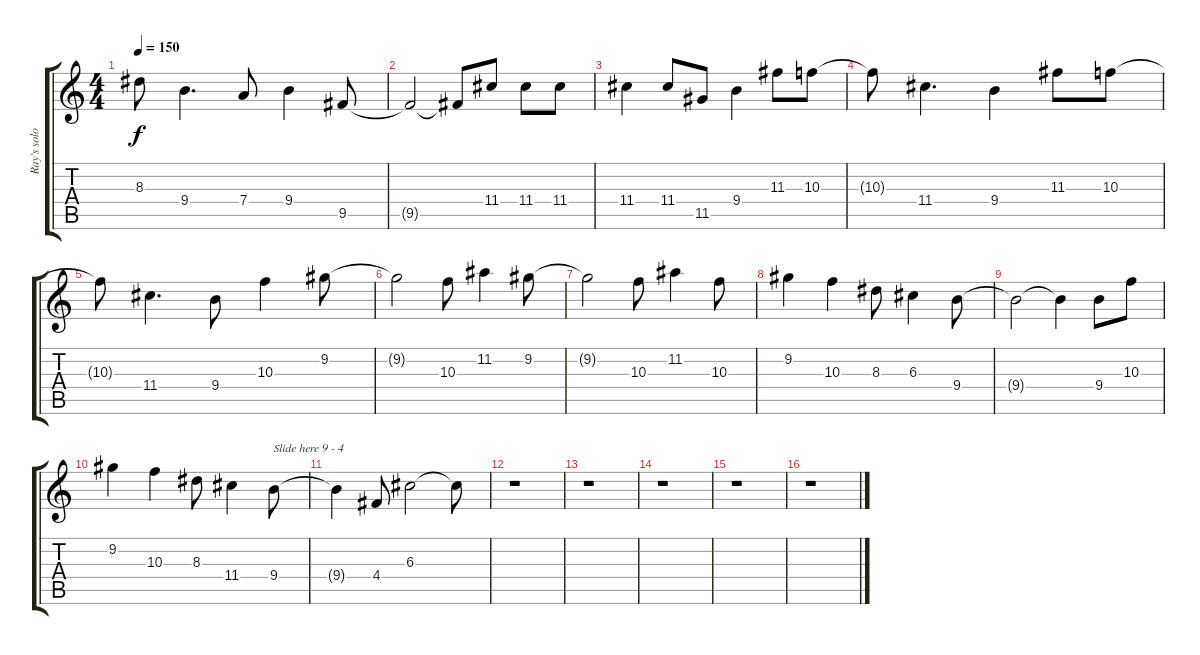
\track ("Ray's solo :-)" "Ray's solo") {instrument overdrivenguitar}
\staff {score tabs}
\tuning (E4 B3 G3 D3 A2 E2) {hide}
\ts (4 4)
\tempo 150
\clef g2
\ks c
8.3{t}.8{dy f} 9.4.4{d} 7.4.8 9.4.4 9.5.8 |
9.5{t}.2 9.5{t}.8 11.4.8 11.4.8 11.4.8 |
11.4.4 11.4.8 11.5.8 9.4.4 11.3.8 10.3.8 |
10.3{t}.8 11.4.4{d} 9.4.4 11.3.8 10.3.8 |
10.3{t}.8 11.4.4{d} 9.4.8 10.3.4 9.2.8 |
9.2{t}.2 10.3.8 11.2.4 9.2.8 |
9.2{t}.2 10.3.8 11.2.4 10.3.8 |
9.2.4 10.3.4 8.3.8 6.3.4 9.4.8 |
9.4{t}.2 9.4{t}.4 9.4.8 10.3.8 |
9.2.4 10.3.4 8.3.8 11.4.4 9.4.8{txt "Slide here 9 - 4"} |
9.4{t}.4 4.4.8 6.3.2 6.3{t}.8 |
r.1 |
r.1 |
r.1 |
r.1 |
r.1
